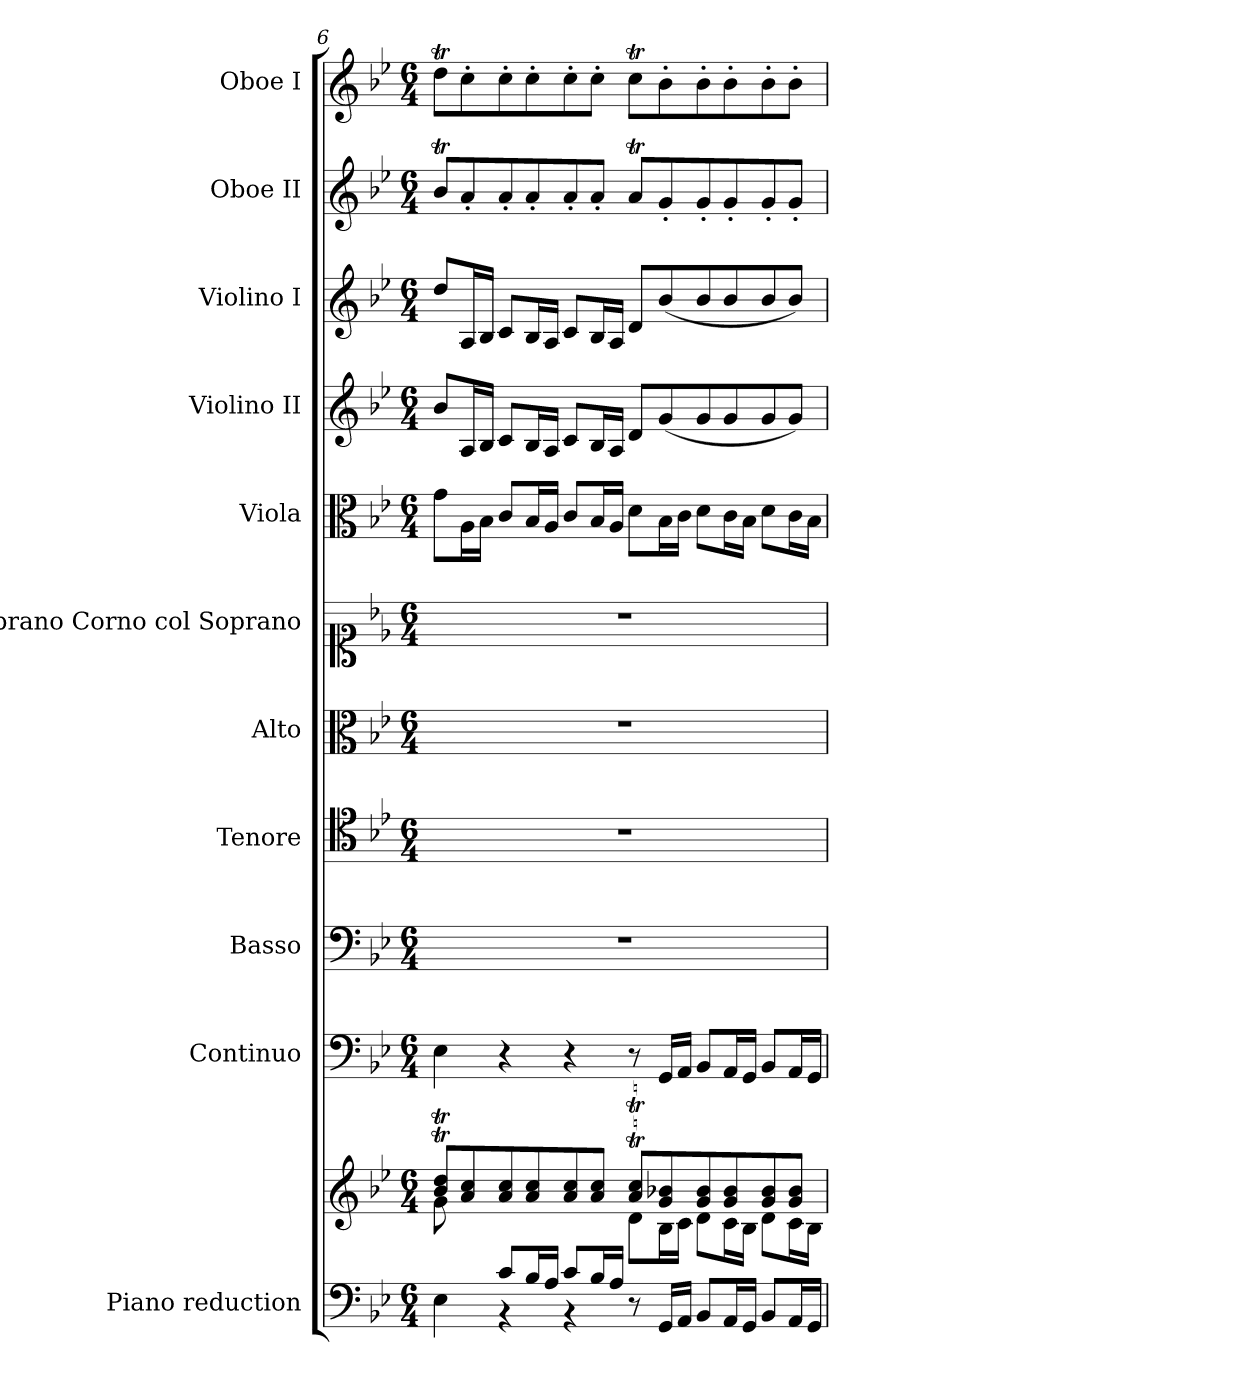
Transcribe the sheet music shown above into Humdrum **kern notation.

**kern	**kern	**kern	**kern	**kern	**kern	**kern	**kern	**kern	**kern	**kern	**kern
*part11	*part11	*part10	*part9	*part8	*part7	*part6	*part5	*part4	*part3	*part2	*part1
*staff12	*staff11	*staff10	*staff9	*staff8	*staff7	*staff6	*staff5	*staff4	*staff3	*staff2	*staff1
*I"Piano reduction	*	*I"Continuo	*I"Basso	*I"Tenore	*I"Alto	*I"Soprano Corno col Soprano	*I"Viola	*I"Violino II	*I"Violino I	*I"Oboe II	*I"Oboe I
*I'Pno	*	*	*	*	*	*	*I'Vla	*I'Vln	*I'Vln	*I'Ob	*I'Ob
!!LO:PB:g=z
*clefF4	*clefG2	*clefF4	*clefF4	*clefC4	*clefC3	*clefC1	*clefC3	*clefG2	*clefG2	*clefG2	*clefG2
*k[b-e-]	*k[b-e-]	*k[b-e-]	*k[b-e-]	*k[b-e-]	*k[b-e-]	*k[b-e-]	*k[b-e-]	*k[b-e-]	*k[b-e-]	*k[b-e-]	*k[b-e-]
*M6/4	*M6/4	*M6/4	*M6/4	*M6/4	*M6/4	*M6/4	*M6/4	*M6/4	*M6/4	*M6/4	*M6/4
=6	=6	=6	=6	=6	=6	=6	=6	=6	=6	=6	=6
*^	*^	*	*	*	*	*	*	*	*	*	*
*	*	*	*^	*	*	*	*	*	*	*	*	*	*
8ryy	4E-\	8b-/T 8dd/TL	2.ryy	8g\L	4E-\	1.r	1.r	1.r	1.r	8g\L	8b-/L	8dd/L	8b-T/L	8ddt\L
16A/L	.	8a/ 8cc/	.	1ryy	.	.	.	.	.	16A\L	16A/L	16A/L	8a'/	8cc'\
16B-/JJ	.	.	.	.	.	.	.	.	.	16B-\JJ	16B-/JJ	16B-/JJ	.	.
8c/L	4r	8a/ 8cc/	.	.	4r	.	.	.	.	8c/L	8c/L	8c/L	8a'/	8cc'\
16B-/L	.	8a/ 8cc/	.	.	.	.	.	.	.	16B-/L	16B-/L	16B-/L	8a'/	8cc'\
16A/JJ	.	.	.	.	.	.	.	.	.	16A/JJ	16A/JJ	16A/JJ	.	.
8c/L	4r	8a/ 8cc/	.	.	4r	.	.	.	.	8c/L	8c/L	8c/L	8a'/	8cc'\
16B-/L	.	8a/ 8cc/J	.	.	.	.	.	.	.	16B-/L	16B-/L	16B-/L	8a'/J	8cc'\J
16A/JJ	.	.	.	.	.	.	.	.	.	16A/JJ	16A/JJ	16A/JJ	.	.
8r	2.ryy	8a/T 8cc/TL	8d\L	.	8r	.	.	.	.	8d\L	8d/L	8d/L	8at/L	8ccT\L
16GG/LL	.	8g/ 8b-/	16B-\L	.	16GG/LL	.	.	.	.	16B-\L	(<8g/	(<8b-/	8g'/	8b-'\
16AA/JJ	.	.	16c\JJ	.	16AA/JJ	.	.	.	.	16c\JJ	.	.	.	.
8BB-/L	.	8g/ 8b-/	8d\L	.	8BB-/L	.	.	.	.	8d\L	8g/	8b-/	8g'/	8b-'\
16AA/L	.	8g/ 8b-/	16c\L	4.ryy	16AA/L	.	.	.	.	16c\L	8g/	8b-/	8g'/	8b-'\
16GG/JJ	.	.	16B-\JJ	.	16GG/JJ	.	.	.	.	16B-\JJ	.	.	.	.
8BB-/L	.	8g/ 8b-/	8d\L	.	8BB-/L	.	.	.	.	8d\L	8g/	8b-/	8g'/	8b-'\
16AA/L	.	8g/ 8b-/J	16c\L	.	16AA/L	.	.	.	.	16c\L	8g/J)	8b-/J)	8g'/J	8b-'\J
16GG/JJ	.	.	16B-\JJ	.	16GG/JJ	.	.	.	.	16B-\JJ	.	.	.	.
*v	*v	*	*	*	*	*	*	*	*	*	*	*	*	*
*	*v	*v	*v	*	*	*	*	*	*	*	*	*	*
=	=	=	=	=	=	=	=	=	=	=	=
*-	*-	*-	*-	*-	*-	*-	*-	*-	*-	*-	*-
